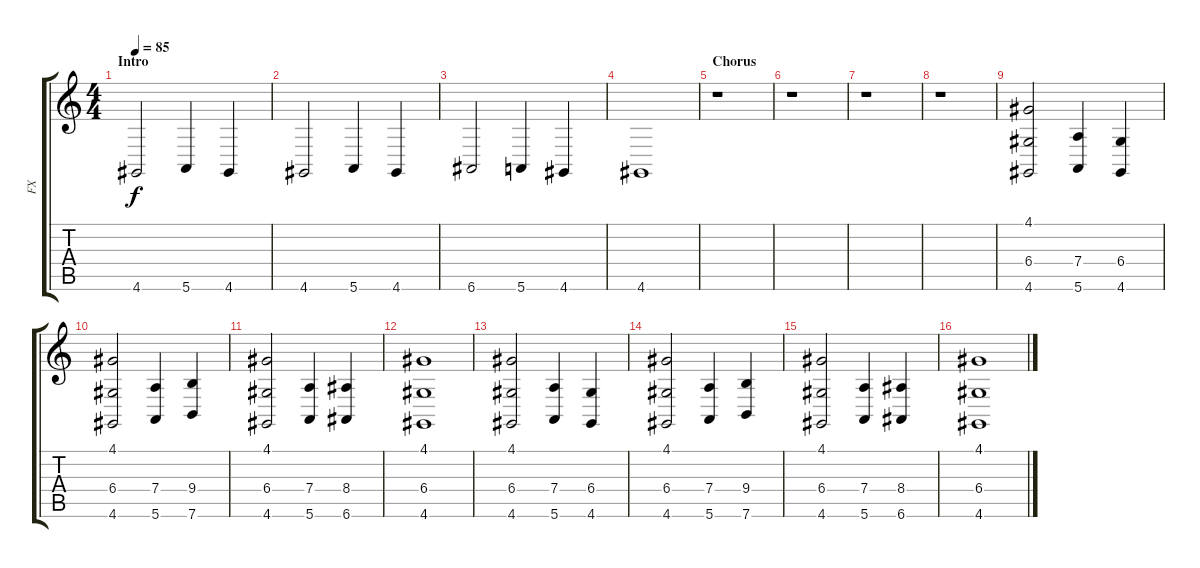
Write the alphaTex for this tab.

\track ("FX" "FX") {instrument guitarfretnoise}
\staff {score tabs}
\tuning (E4 B3 G3 D3 A2 E2) {hide}
\ts (4 4)
\section ("" "Intro")
\tempo 85
\clef g2
\ks c
4.6.2{dy f instrument guitarfretnoise} 5.6.4 4.6.4 |
4.6.2 5.6.4 4.6.4 |
6.6.2 5.6.4 4.6.4 |
4.6.1 |
\section ("" "Chorus")
r.1 |
r.1 |
r.1 |
r.1 |
(4.1 6.4 4.6).2 (7.4 5.6).4 (6.4 4.6).4 |
(4.1 6.4 4.6).2 (7.4 5.6).4 (9.4 7.6).4 |
(4.1 6.4 4.6).2 (7.4 5.6).4 (8.4 6.6).4 |
(4.1 6.4 4.6).1 |
(4.1 6.4 4.6).2 (7.4 5.6).4 (6.4 4.6).4 |
(4.1 6.4 4.6).2 (7.4 5.6).4 (9.4 7.6).4 |
(4.1 6.4 4.6).2 (7.4 5.6).4 (8.4 6.6).4 |
(4.1 6.4 4.6).1
